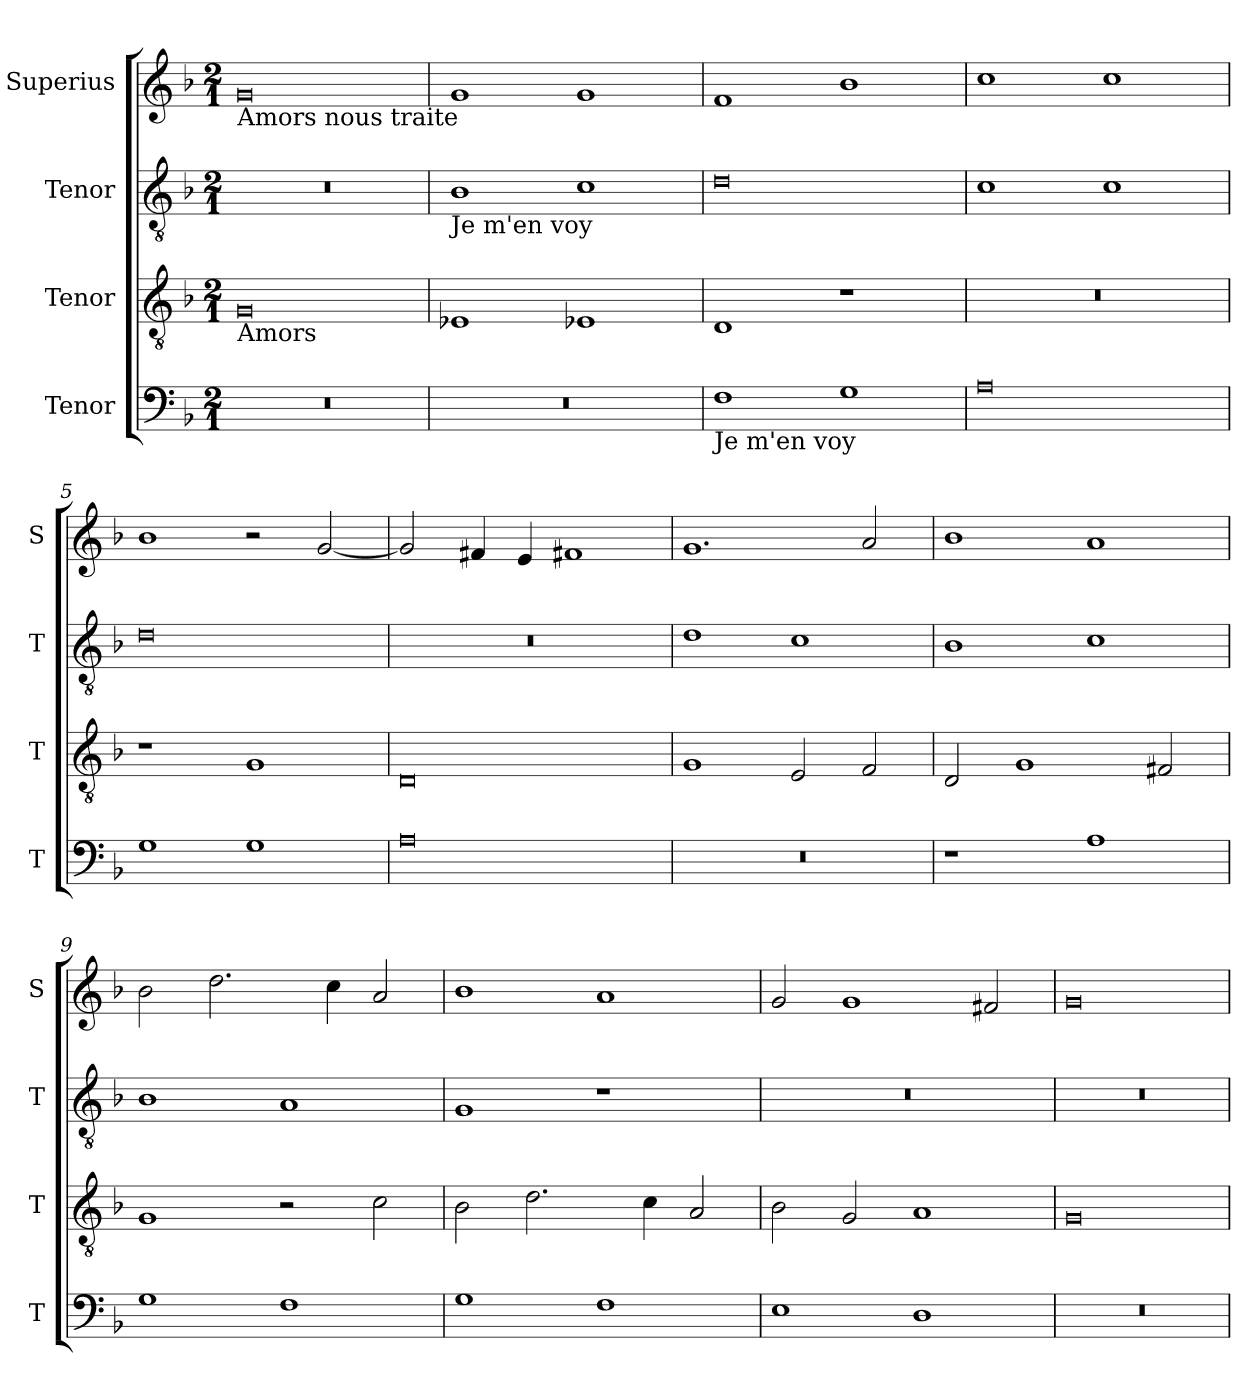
**kern	**kern	**kern	**kern
*part4	*part3	*part2	*part1
*staff4	*staff3	*staff2	*staff1
*I"Tenor	*I"Tenor	*I"Tenor	*I"Superius
*I'T	*I'T	*I'T	*I'S
*clefF4	*clefGv2	*clefGv2	*clefG2
*k[b-]	*k[b-]	*k[b-]	*k[b-]
*M2/1	*M2/1	*M2/1	*M2/1
=1	=1	=1	=1
!	!	!	!LO:TX:b:t=Amors nous traite
!	!LO:TX:b:t=Amors	!	!
0r	0G	0r	0g
=2	=2	=2	=2
!	!	!LO:TX:b:t=Je m'en voy	!
0r	1E-X	1B-	1g
.	1E-X	1c	1g
=3	=3	=3	=3
!LO:TX:b:t=Je m'en voy	!	!	!
1F	1D	0d	1f
1G	1r	.	1b-
=4	=4	=4	=4
0A	0r	1c	1cc
.	.	1c	1cc
=5	=5	=5	=5
1G	1r	0d	1b-
1G	1G	.	2r
.	.	.	[2g
=6	=6	=6	=6
0A	0D	0r	2g]
.	.	.	4f#X
.	.	.	4e
.	.	.	1f#X
=7	=7	=7	=7
0r	1G	1d	1.g
.	2E	1c	.
.	2F	.	2a
=8	=8	=8	=8
1r	2D	1B-	1b-
.	1G	.	.
1A	.	1c	1a
.	2F#X	.	.
=9	=9	=9	=9
1G	1G	1B-	2b-
.	.	.	2.dd
1F	2r	1A	.
.	.	.	4cc
.	2c	.	2a
=10	=10	=10	=10
1G	2B-	1G	1b-
.	2.d	.	.
1F	.	1r	1a
.	4c	.	.
.	2A	.	.
=11	=11	=11	=11
1E	2B-	0r	2g
.	2G	.	1g
1D	1A	.	.
.	.	.	2f#X
=12	=12	=12	=12
0r	0G	0r	0g
=	=	=	=
*-	*-	*-	*-
